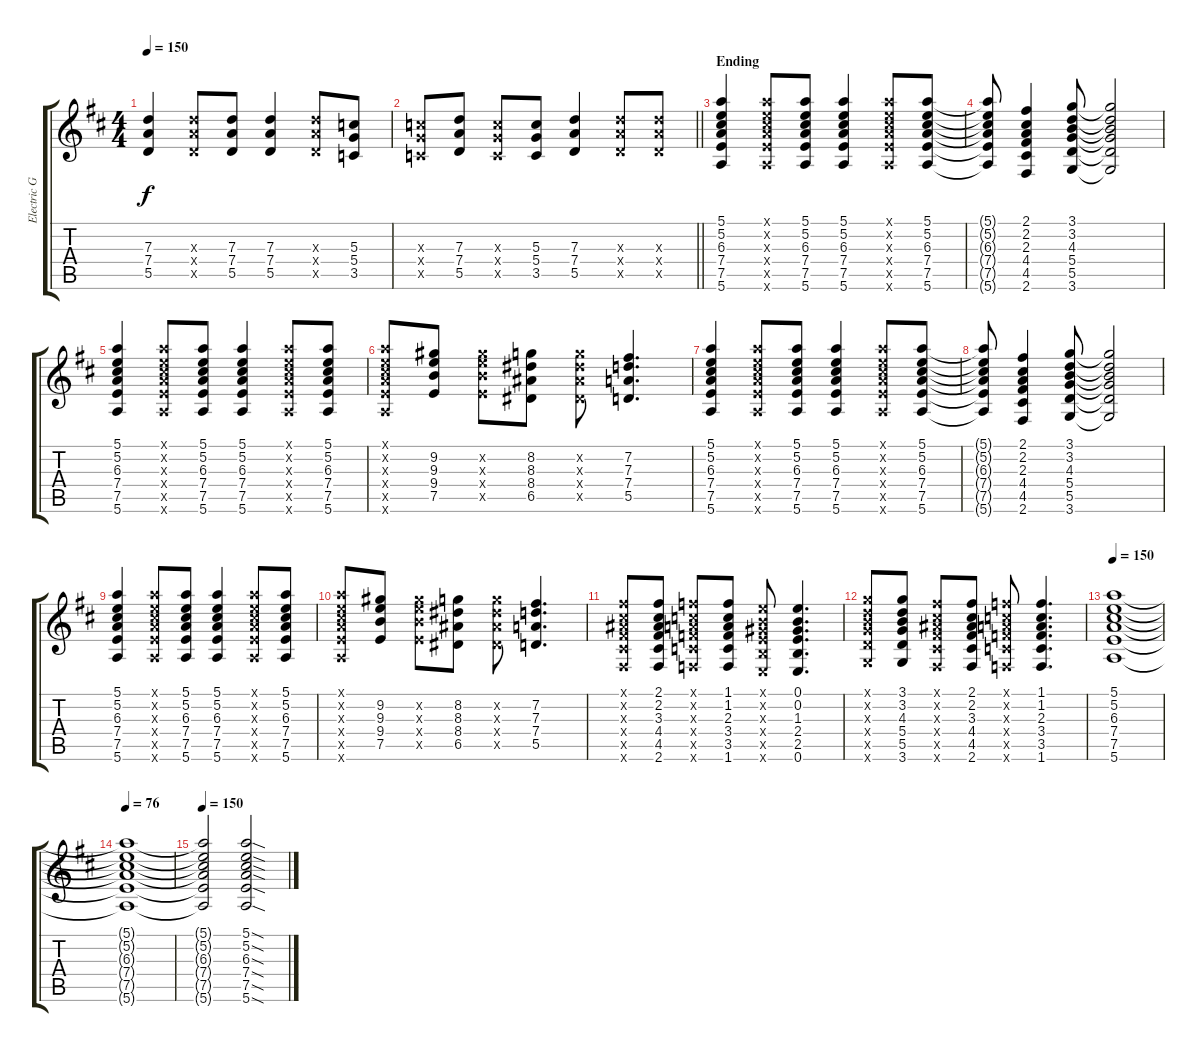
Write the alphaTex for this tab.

\track ("Electric Guitar" "Electric G") {instrument overdrivenguitar}
\staff {score tabs}
\tuning (E4 B3 G3 D3 A2 E2) {hide}
\ts (4 4)
\tempo 150
\clef g2
\ks d
(7.3 7.4 5.5).4{dy f} (7.3{x} 7.4{x} 5.5{x}).8 (7.3 7.4 5.5).8 (7.3 7.4 5.5).4 (7.3{x} 7.4{x} 5.5{x}).8 (5.3 5.4 3.5).8 |
\barLineRight lightlight
(5.3{x} 5.4{x} 3.5{x}).8 (7.3 7.4 5.5).8 (5.3{x} 5.4{x} 3.5{x}).8 (5.3 5.4 3.5).8 (7.3 7.4 5.5).4 (7.3{x} 7.4{x} 5.5{x}).8 (7.3{x} 7.4{x} 5.5{x}).8 |
\section ("" "Ending")
(5.1 5.2 6.3 7.4 7.5 5.6).4 (5.1{x} 5.2{x} 6.3{x} 7.4{x} 7.5{x} 5.6{x}).8 (5.1 5.2 6.3 7.4 7.5 5.6).8 (5.1 5.2 6.3 7.4 7.5 5.6).4 (5.1{x} 5.2{x} 6.3{x} 7.4{x} 7.5{x} 5.6{x}).8 (5.1 5.2 6.3 7.4 7.5 5.6).8 |
(5.1{t} 5.2{t} 6.3{t} 7.4{t} 7.5{t} 5.6{t}).8 (2.1 2.2 2.3 4.4 4.5 2.6).4 (3.1 3.2 4.3 5.4 5.5 3.6).8 (3.1{t} 3.2{t} 4.3{t} 5.4{t} 5.5{t} 3.6{t}).2 |
(5.1 5.2 6.3 7.4 7.5 5.6).4 (5.1{x} 5.2{x} 6.3{x} 7.4{x} 7.5{x} 5.6{x}).8 (5.1 5.2 6.3 7.4 7.5 5.6).8 (5.1 5.2 6.3 7.4 7.5 5.6).4 (5.1{x} 5.2{x} 6.3{x} 7.4{x} 7.5{x} 5.6{x}).8 (5.1 5.2 6.3 7.4 7.5 5.6).8 |
(5.1{x} 5.2{x} 6.3{x} 7.4{x} 7.5{x} 5.6{x}).8 (9.2 9.3 9.4 7.5).8 (9.2{x} 9.3{x} 9.4{x} 7.5{x}).8 (8.2 8.3 8.4 6.5).8 (8.2{x} 8.3{x} 8.4{x} 6.5{x}).8 (7.2 7.3 7.4 5.5).4{d} |
(5.1 5.2 6.3 7.4 7.5 5.6).4 (5.1{x} 5.2{x} 6.3{x} 7.4{x} 7.5{x} 5.6{x}).8 (5.1 5.2 6.3 7.4 7.5 5.6).8 (5.1 5.2 6.3 7.4 7.5 5.6).4 (5.1{x} 5.2{x} 6.3{x} 7.4{x} 7.5{x} 5.6{x}).8 (5.1 5.2 6.3 7.4 7.5 5.6).8 |
(5.1{t} 5.2{t} 6.3{t} 7.4{t} 7.5{t} 5.6{t}).8 (2.1 2.2 2.3 4.4 4.5 2.6).4 (3.1 3.2 4.3 5.4 5.5 3.6).8 (3.1{t} 3.2{t} 4.3{t} 5.4{t} 5.5{t} 3.6{t}).2 |
(5.1 5.2 6.3 7.4 7.5 5.6).4 (5.1{x} 5.2{x} 6.3{x} 7.4{x} 7.5{x} 5.6{x}).8 (5.1 5.2 6.3 7.4 7.5 5.6).8 (5.1 5.2 6.3 7.4 7.5 5.6).4 (5.1{x} 5.2{x} 6.3{x} 7.4{x} 7.5{x} 5.6{x}).8 (5.1 5.2 6.3 7.4 7.5 5.6).8 |
(5.1{x} 5.2{x} 6.3{x} 7.4{x} 7.5{x} 5.6{x}).8 (9.2 9.3 9.4 7.5).8 (9.2{x} 9.3{x} 9.4{x} 7.5{x}).8 (8.2 8.3 8.4 6.5).8 (8.2{x} 8.3{x} 8.4{x} 6.5{x}).8 (7.2 7.3 7.4 5.5).4{d} |
(2.1{x} 2.2{x} 3.3{x} 4.4{x} 4.5{x} 2.6{x}).8 (2.1 2.2 3.3 4.4 4.5 2.6).8 (1.1{x} 1.2{x} 2.3{x} 3.4{x} 3.5{x} 1.6{x}).8 (1.1 1.2 2.3 3.4 3.5 1.6).8 (0.1{x} 0.2{x} 1.3{x} 2.4{x} 2.5{x} 0.6{x}).8 (0.1 0.2 1.3 2.4 2.5 0.6).4{d} |
(3.1{x} 3.2{x} 4.3{x} 5.4{x} 5.5{x} 3.6{x}).8 (3.1 3.2 4.3 5.4 5.5 3.6).8 (2.1{x} 2.2{x} 3.3{x} 4.4{x} 4.5{x} 2.6{x}).8 (2.1 2.2 3.3 4.4 4.5 2.6).8 (1.1{x} 1.2{x} 2.3{x} 3.4{x} 3.5{x} 1.6{x}).8 (1.1 1.2 2.3 3.4 3.5 1.6).4{d} |
\tempo 150
(5.1 5.2 6.3 7.4 7.5 5.6).1 |
\tempo 76
(5.1{t} 5.2{t} 6.3{t} 7.4{t} 7.5{t} 5.6{t}).1 |
\tempo 150
(5.1{t} 5.2{t} 6.3{t} 7.4{t} 7.5{t} 5.6{t}).2 (5.1{sod} 5.2{sod} 6.3{sod} 7.4{sod} 7.5{sod} 5.6{sod}).2
